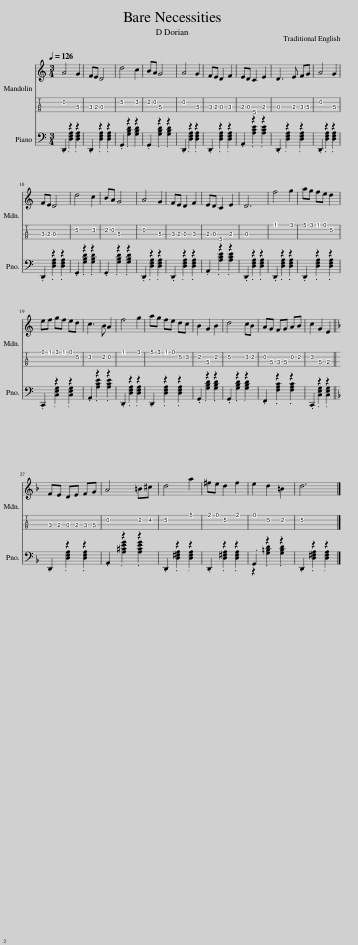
X:1
%%score { 1 | 2 } ( 3 4 )
L:1/8
Q:1/4=126
M:3/4
I:linebreak $
K:C
V:1 treble
V:2 tab stafflines=4 strings="G3,D4,A4,E5 nostems "
V:3 bass
V:4 bass
V:1
 A4 G2 | FE D4 | d4 c2 | BA G4 | A4 G2 | %5
 FE D2 F2 | ED C2 E2 | D3 E FG | A4 G2 |$ FE D4 | %10
 d4 c2 | BA G4 | A4 G2 | FE D2 F2 | ED C2 E2 | %15
 D6 | f4 g2 | ag fe d2 |$ ef gf ed | c3 B A2 | %20
 f4 g2 | ag fe dc | B2 G2 B2 | d4 cB | AG FG AB | %25
 c2 G2 E2 ||$[K:F] FE DE FG | A4 =B^c | d4 a2 | ^fe d2 f2 | %30
 e2 d2 =B2 | d6 |] %32
V:2
 !2!A4 !3!G2 | !3!F !3!E !3!D4 | !2!d4 !2!c2 | !2!B !2!A !3!G4 | !2!A4 !3!G2 | %5
 !3!F !3!E !3!D2 !3!F2 | !3!E !3!D !4!C2 !3!E2 | !3!D3 !3!E !3!F !3!G | !2!A4 !3!G2 |$ !3!F !3!E !3!D4 | %10
 !2!d4 !2!c2 | !2!B !2!A !3!G4 | !2!A4 !3!G2 | !3!F !3!E !3!D2 !3!F2 | !3!E !3!D !4!C2 !3!E2 | %15
 !3!D6 | !1!f4 !1!g2 | !1!a !1!g !1!f !1!e !2!d2 |$ !1!e !1!f !1!g !1!f !1!e !2!d | !2!c3 !2!B !2!A2 | %20
 !1!f4 !1!g2 | !1!a !1!g !1!f !1!e !2!d !2!c | !2!B2 !3!G2 !2!B2 | !2!d4 !2!c !2!B | !2!A !3!G !3!F !3!G !2!A !2!B | %25
 !2!c2 !3!G2 !3!E2 ||$[K:F] !3!F !3!E !3!D !3!E !3!F !3!G | !2!A4 !2!=B !2!^c | !2!d4 !1!a2 | !1!^f !1!e !2!d2 !1!f2 | %30
 !1!e2 !2!d2 !2!=B2 | !2!d6 |] %32
V:3
 .D,,2 z2 z2 | .D,,2 z2 z2 | .G,,2 z2 z2 | .G,,2 z2 z2 | .D,,2 z2 z2 | %5
 .D,,2 z2 z2 | .A,,2 z2 z2 | .D,,2 z2 z2 | .D,,2 z2 z2 |$ .D,,2 z2 z2 | %10
 .G,,2 z2 z2 | .G,,2 z2 z2 | .D,,2 z2 z2 | .D,,2 z2 z2 | .A,,2 z2 z2 | %15
 .D,,2 z2 z2 | .D,,2 z2 z2 | .D,,2 z2 z2 |$ .C,,2 z2 z2 | .A,,2 z2 z2 | %20
 .D,,2 z2 z2 | .D,,2 z2 z2 | .G,,2 z2 z2 | .G,,2 z2 z2 | .F,,2 z2 z2 | %25
 .C,,2 z2 z2 ||$[K:F] .D,,2 z2 z2 | .A,,2 z2 z2 | .D,,2 z2 z2 | .D,,2 z2 z2 | %30
 .G,,2 z2 z2 | .D,,2 z2 z2 |] %32
V:4
 x2 .[D,F,A,]2 .[D,F,A,]2 | x2 .[D,F,A,]2 .[D,F,A,]2 | x2 .[G,B,D]2 .[G,B,D]2 | x2 .[G,B,D]2 .[G,B,D]2 | x2 .[D,F,A,]2 .[D,F,A,]2 | %5
 x2 .[D,F,A,]2 .[D,F,A,]2 | x2 .[A,CE]2 .[A,CE]2 | x2 .[D,F,A,]2 .[D,F,A,]2 | x2 .[D,F,A,]2 .[D,F,A,]2 |$ x2 .[D,F,A,]2 .[D,F,A,]2 | %10
 x2 .[G,B,D]2 .[G,B,D]2 | x2 .[G,B,D]2 .[G,B,D]2 | x2 .[D,F,A,]2 .[D,F,A,]2 | x2 .[D,F,A,]2 .[D,F,A,]2 | x2 .[A,CE]2 .[A,CE]2 | %15
 x2 .[D,F,A,]2 .[D,F,A,]2 | x2 .[D,F,A,]2 .[D,F,A,]2 | x2 .[D,F,A,]2 .[D,F,A,]2 |$ x2 .[C,E,G,]2 .[C,E,G,]2 | x2 .[A,CE]2 .[A,CE]2 | %20
 x2 .[D,F,A,]2 .[D,F,A,]2 | x2 .[D,F,A,]2 .[D,F,A,]2 | x2 .[G,B,D]2 .[G,B,D]2 | x2 .[G,B,D]2 .[G,B,D]2 | x2 .[F,A,C]2 .[F,A,C]2 | %25
 x2 .[C,E,G,]2 .[C,E,G,]2 ||$[K:F] x2 .[D,F,A,]2 .[D,F,A,]2 | x2 .[A,^CEG]2 .[A,CEG]2 | x2 .[D,^F,A,]2 .[D,F,A,]2 | x2 .[D,^F,A,]2 .[D,F,A,]2 | %30
 z2 .[G,=B,D]2 .[G,B,D]2 | x2 .[D,^F,A,]2 .[D,F,A,]2 |] %32
